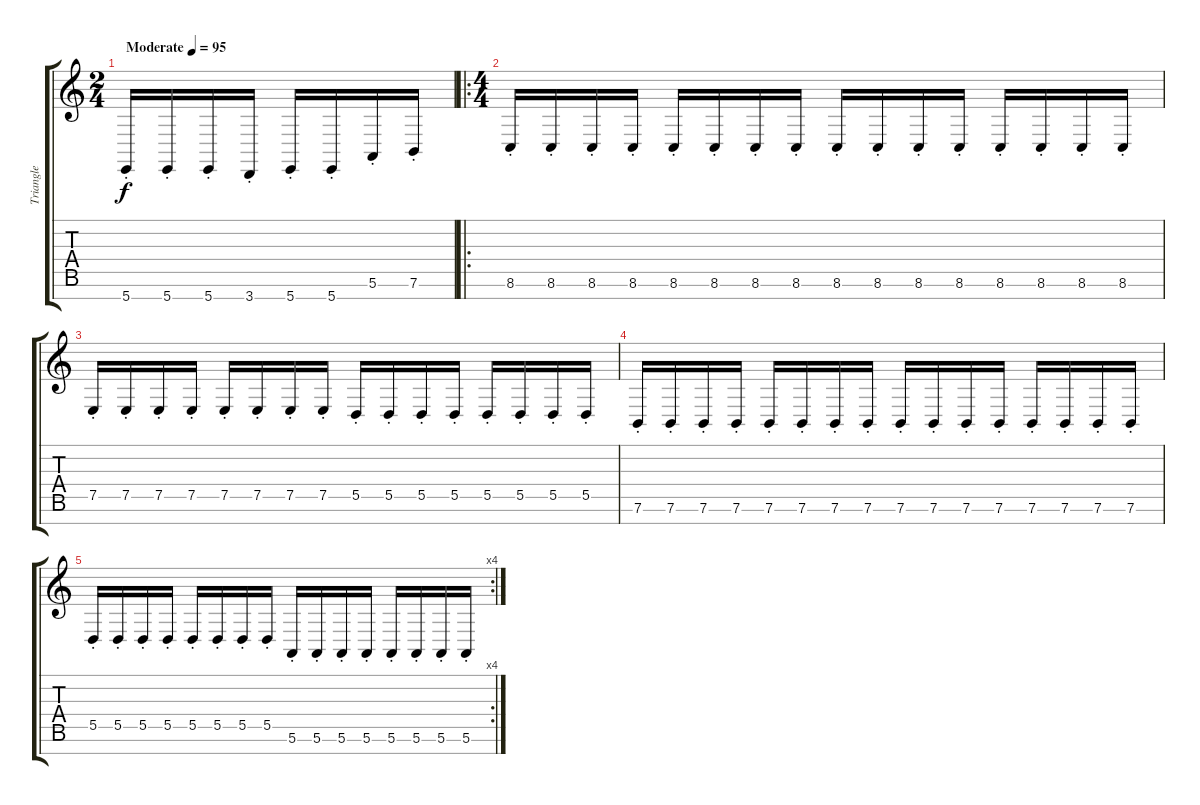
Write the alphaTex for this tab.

\track ("Triangle" "Triangle") {instrument lead1square}
\staff {score tabs}
\tuning (E4 B3 G3 D3 A2 E2 B1) {hide}
\ts (2 4)
\tempo (95 "Moderate")
\clef g2
\ks c
5.7{st}.16{dy f instrument lead1square} 5.7{st}.16 5.7{st}.16 3.7{st}.16 5.7{st}.16 5.7{st}.16 5.6{st}.16 7.6{st}.16 |
\ro
\ts (4 4)
8.6{st}.16 8.6{st}.16 8.6{st}.16 8.6{st}.16 8.6{st}.16 8.6{st}.16 8.6{st}.16 8.6{st}.16 8.6{st}.16 8.6{st}.16 8.6{st}.16 8.6{st}.16 8.6{st}.16 8.6{st}.16 8.6{st}.16 8.6{st}.16 |
7.5{st}.16 7.5{st}.16 7.5{st}.16 7.5{st}.16 7.5{st}.16 7.5{st}.16 7.5{st}.16 7.5{st}.16 5.5{st}.16 5.5{st}.16 5.5{st}.16 5.5{st}.16 5.5{st}.16 5.5{st}.16 5.5{st}.16 5.5{st}.16 |
7.6{st}.16 7.6{st}.16 7.6{st}.16 7.6{st}.16 7.6{st}.16 7.6{st}.16 7.6{st}.16 7.6{st}.16 7.6{st}.16 7.6{st}.16 7.6{st}.16 7.6{st}.16 7.6{st}.16 7.6{st}.16 7.6{st}.16 7.6{st}.16 |
\rc 4
5.5{st}.16 5.5{st}.16 5.5{st}.16 5.5{st}.16 5.5{st}.16 5.5{st}.16 5.5{st}.16 5.5{st}.16 5.6{st}.16 5.6{st}.16 5.6{st}.16 5.6{st}.16 5.6{st}.16 5.6{st}.16 5.6{st}.16 5.6{st}.16
